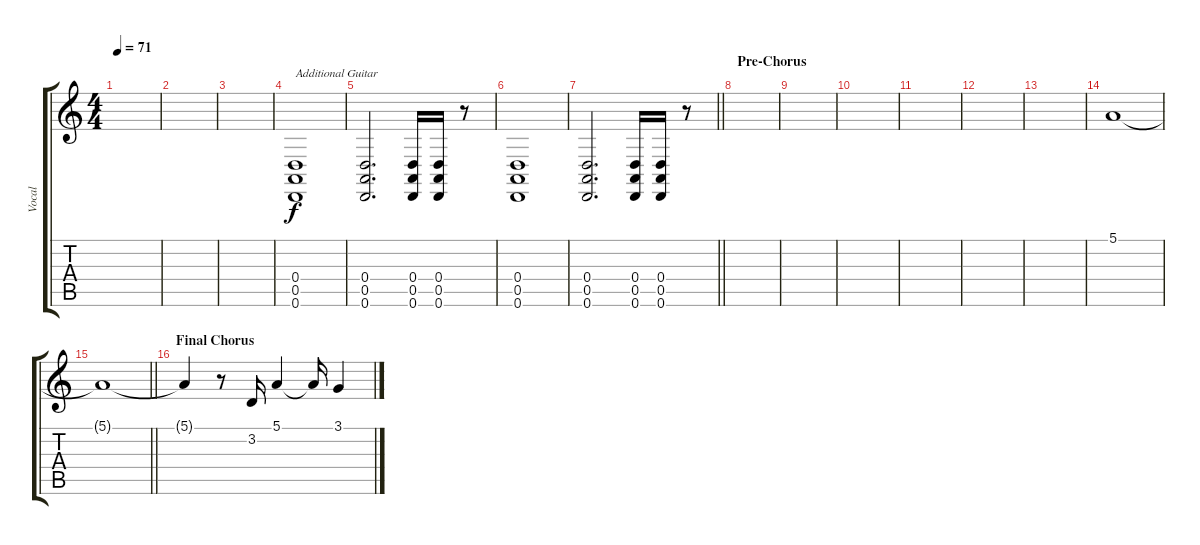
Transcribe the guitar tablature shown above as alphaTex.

\track ("Vocal" "Vocal") {instrument lead6voice}
\staff {score tabs}
\tuning (E4 B3 G3 D3 A2 D2) {hide}
\ts (4 4)
\tempo 71
\clef g2
\ks c
|
|
|
(0.4 0.5 0.6).1{txt "Additional Guitar" volume 13 instrument overdrivenguitar} |
(0.4 0.5 0.6).2{d} (0.4 0.5 0.6).16 (0.4 0.5 0.6).16 r.8 |
(0.4 0.5 0.6).1 |
\barLineRight lightlight
(0.4 0.5 0.6).2{d} (0.4 0.5 0.6).16 (0.4 0.5 0.6).16 r.8 |
\section ("" "Pre-Chorus")
|
|
|
|
|
|
5.1.1{volume 14 instrument lead6voice} |
\barLineRight lightlight
5.1{t}.1 |
\section ("" "Final Chorus")
5.1{t}.4 r.8 3.2.16 5.1.4 5.1{t}.16 3.1.4
